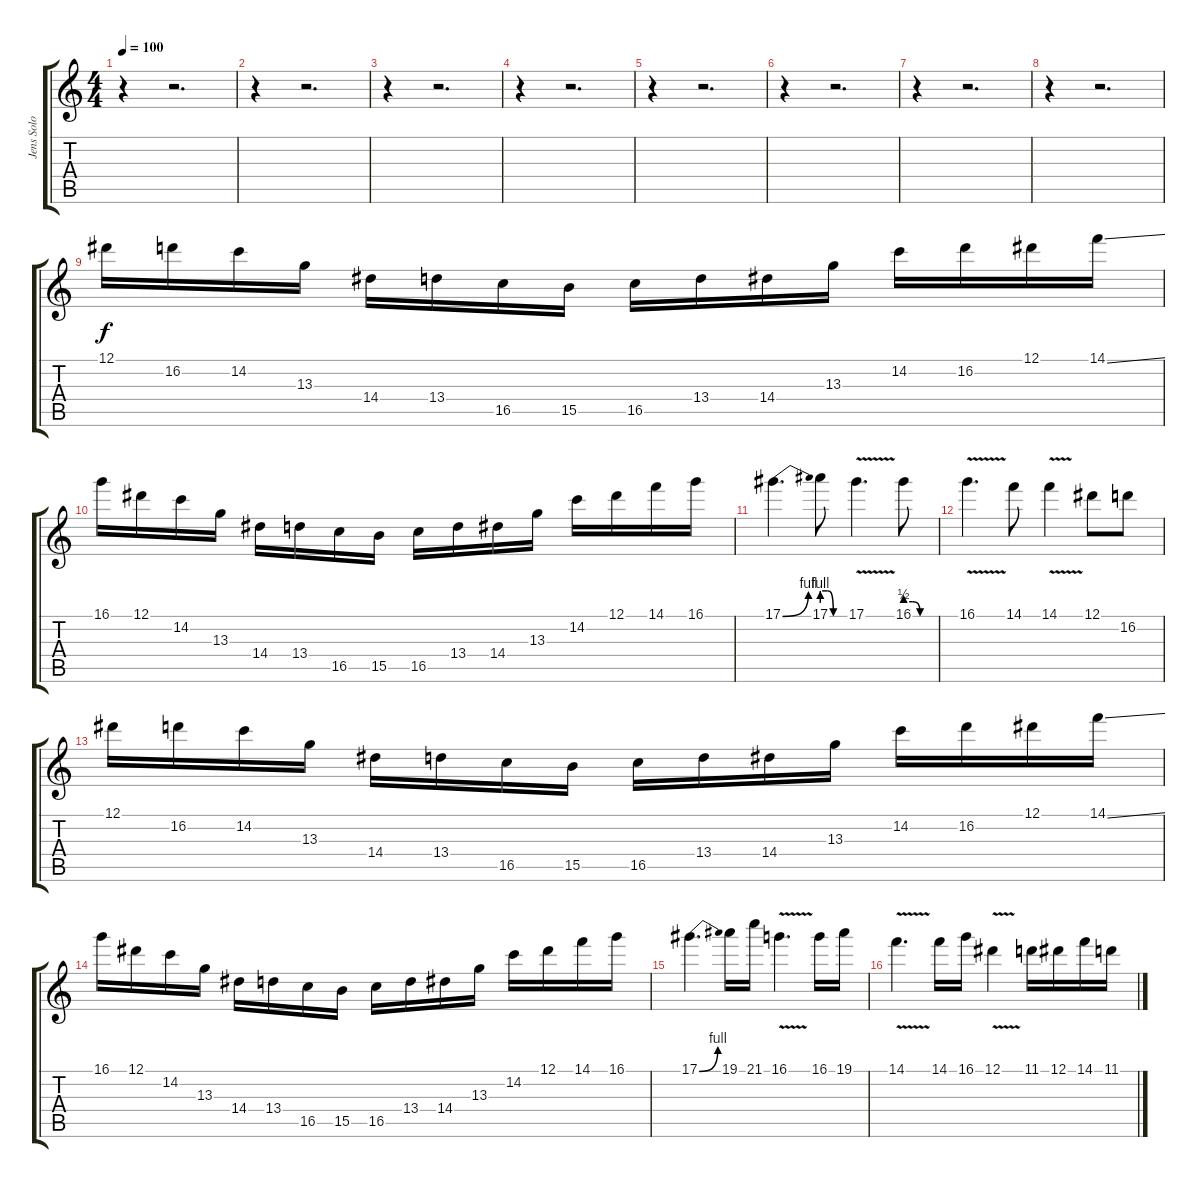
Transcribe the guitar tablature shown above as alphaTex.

\track ("Jens Solo 2" "Jens Solo ") {instrument lead1square}
\staff {score tabs}
\tuning (Eb5 Bb4 Gb4 Db4 Ab3 Eb3) {hide}
\ts (4 4)
\tempo 100
\clef g2
\ks c
r.4{dy f} r.2{d} |
r.4 r.2{d} |
r.4 r.2{d} |
r.4 r.2{d} |
r.4 r.2{d} |
r.4 r.2{d} |
r.4 r.2{d} |
r.4 r.2{d} |
12.1.16{volume 8} 16.2.16 14.2.16 13.3.16 14.4.16 13.4.16 16.5.16 15.5.16 16.5.16 13.4.16 14.4.16 13.3.16 14.2.16 16.2.16 12.1.16 14.1{ss}.16 |
16.1.16 12.1.16 14.2.16 13.3.16 14.4.16 13.4.16 16.5.16 15.5.16 16.5.16 13.4.16 14.4.16 13.3.16 14.2.16 12.1.16 14.1.16 16.1.16 |
17.1{be (bend 0 0 60 4)}.4{d} 17.1{be (custom 0 4 15 4 30 0 60 0)}.8 17.1{v}.4{d} 16.1{be (custom 0 2 15 2 30 0 60 0)}.8 |
16.1{v}.4{d} 14.1.8 14.1{v}.4 12.1.8 16.2.8 |
12.1.16 16.2.16 14.2.16 13.3.16 14.4.16 13.4.16 16.5.16 15.5.16 16.5.16 13.4.16 14.4.16 13.3.16 14.2.16 16.2.16 12.1.16 14.1{ss}.16 |
16.1.16 12.1.16 14.2.16 13.3.16 14.4.16 13.4.16 16.5.16 15.5.16 16.5.16 13.4.16 14.4.16 13.3.16 14.2.16 12.1.16 14.1.16 16.1.16 |
17.1{be (bend 0 0 60 4)}.4{d} 19.1.16 21.1.16 16.1{v}.4{d} 16.1.16 19.1.16 |
14.1{v}.4{d} 14.1.16 16.1.16 12.1{v}.4 11.1.16 12.1.16 14.1.16 11.1.16
